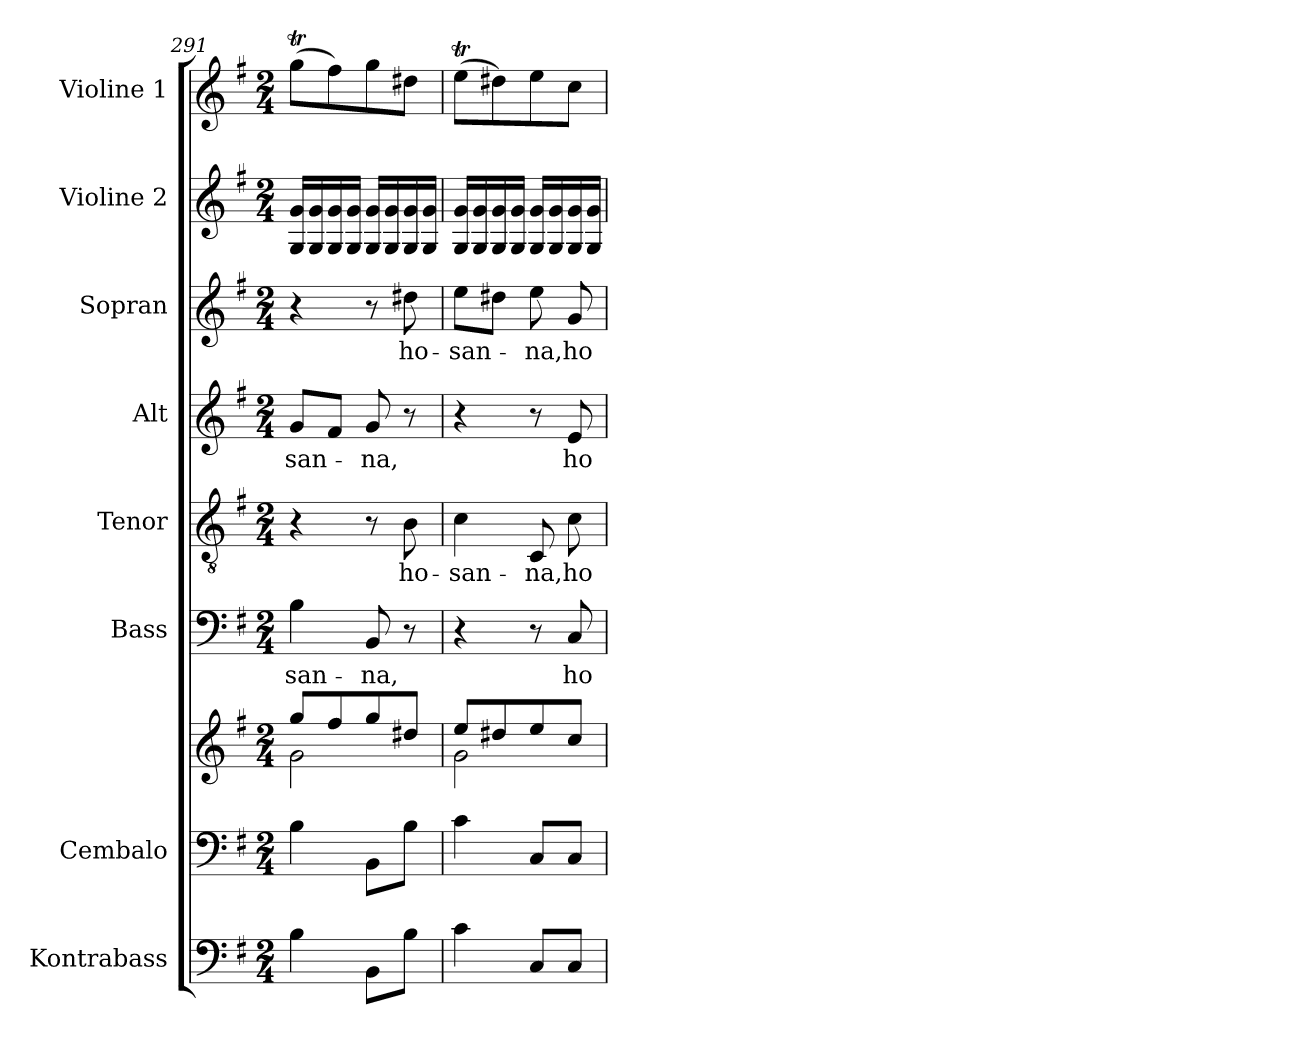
**kern	**kern	**kern	**kern	**text	**kern	**text	**kern	**text	**kern	**text	**kern	**kern
*part8	*part7	*part7	*part6	*part6	*part5	*part5	*part4	*part4	*part3	*part3	*part2	*part1
*staff9	*staff8	*staff7	*staff6	*staff6	*staff5	*staff5	*staff4	*staff4	*staff3	*staff3	*staff2	*staff1
*I"Kontrabass	*I"Cembalo	*	*I"Bass	*	*I"Tenor	*	*I"Alt	*	*I"Sopran	*	*I"Violine 2	*I"Violine 1
*I'Kb.	*I'Cemb.	*	*I'B.	*	*I'T.	*	*I'A.	*	*I'S.	*	*I'Vl. 2	*I'Vl. 1
*clefF4	*clefF4	*clefG2	*clefF4	*	*clefGv2	*	*clefG2	*	*clefG2	*	*clefG2	*clefG2
*ITrd7c12	*	*	*	*	*	*	*	*	*	*	*	*
*k[f#]	*k[f#]	*k[f#]	*k[f#]	*	*k[f#]	*	*k[f#]	*	*k[f#]	*	*k[f#]	*k[f#]
*G:	*G:	*G:	*G:	*	*G:	*	*G:	*	*G:	*	*G:	*G:
*M2/4	*M2/4	*M2/4	*M2/4	*	*M2/4	*	*M2/4	*	*M2/4	*	*M2/4	*M2/4
=291	=291	=291	=291	=291	=291	=291	=291	=291	=291	=291	=291	=291
*	*	*^	*	*	*	*	*	*	*	*	*	*
!	!	!	!	!	!LO:LY:b	!	!	!	!LO:LY:b	!	!	!	!
4BB\	4B\	8gg/L	2g\	4B\	-san-	4r	.	8g/L	-san-	4r	.	16G/ 16g/LL	(>8ggT\L
.	.	.	.	.	.	.	.	.	.	.	.	16G/ 16g/	.
.	.	8ff#/	.	.	.	.	.	8f#/J	.	.	.	16G/ 16g/	8ff#\)
.	.	.	.	.	.	.	.	.	.	.	.	16G/ 16g/JJ	.
!	!	!	!	!	!LO:LY:b	!	!	!	!LO:LY:b	!	!	!	!
8BBB\L	8BB\L	8gg/	.	8BB/	-na,	8r	.	8g/	-na,	8r	.	16G/ 16g/LL	8gg\
.	.	.	.	.	.	.	.	.	.	.	.	16G/ 16g/	.
!	!	!	!	!	!	!	!LO:LY:b	!	!	!	!LO:LY:b	!	!
8BB\J	8B\J	8dd#X/J	.	8r	.	8B\	ho-	8r	.	8dd#X\	ho-	16G/ 16g/	8dd#X\J
.	.	.	.	.	.	.	.	.	.	.	.	16G/ 16g/JJ	.
=292	=292	=292	=292	=292	=292	=292	=292	=292	=292	=292	=292	=292	=292
!	!	!	!	!	!	!	!LO:LY:b	!	!	!	!LO:LY:b	!	!
4C\	4c\	8ee/L	2g\	4r	.	4c\	-san-	4r	.	8ee\L	-san-	16G/ 16g/LL	(>8eeT\L
.	.	.	.	.	.	.	.	.	.	.	.	16G/ 16g/	.
.	.	8dd#X/	.	.	.	.	.	.	.	8dd#X\J	.	16G/ 16g/	8dd#X\)
.	.	.	.	.	.	.	.	.	.	.	.	16G/ 16g/JJ	.
!	!	!	!	!	!	!	!LO:LY:b	!	!	!	!LO:LY:b	!	!
8CC/L	8C/L	8ee/	.	8r	.	8C/	-na,	8r	.	8ee\	-na,	16G/ 16g/LL	8ee\
.	.	.	.	.	.	.	.	.	.	.	.	16G/ 16g/	.
!	!	!	!	!	!LO:LY:b	!	!LO:LY:b	!	!LO:LY:b	!	!LO:LY:b	!	!
8CC/J	8C/J	8cc/J	.	8C/	ho-	8c\	ho-	8e/	ho-	8g/	ho-	16G/ 16g/	8cc\J
.	.	.	.	.	.	.	.	.	.	.	.	16G/ 16g/JJ	.
*	*	*v	*v	*	*	*	*	*	*	*	*	*	*
=	=	=	=	=	=	=	=	=	=	=	=	=
*-	*-	*-	*-	*-	*-	*-	*-	*-	*-	*-	*-	*-
